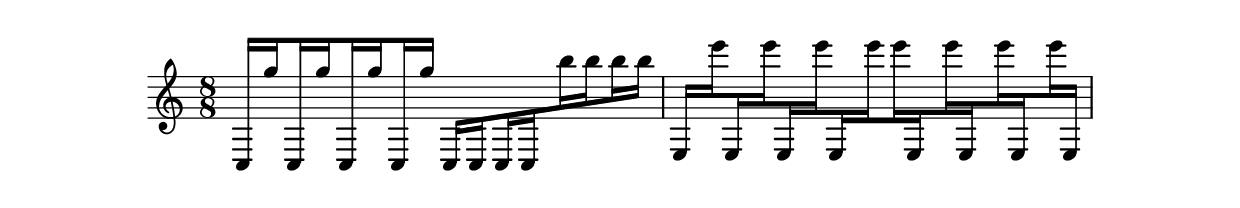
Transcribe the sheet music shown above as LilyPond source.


\version "2.4.0"
\header {
    
    texidoc = "In complex configurations of knee beaming, according to
Paul Roberts, the first stem of a beam determines the direction of the
beam, and as such the way that following (kneed) stems attach to the
beam. This is in disagreement with the current algorithm."
    
}

\score { 
\relative c'
	 {
	     \override Beam  #'auto-knee-gap = #7
	     \set subdivideBeams = ##t	     
	     \time 8/8
	      c,16[  g'''16  
	     c,,,16  g'''16 
	     c,,,16  g'''16 	     	     
	     c,,,16  g'''16 ]

	      c,,,16[ c c c
	      b'''   b b b]

	     \transpose c' a, { \relative b'' {  g,16[  g'''16  
	     g,,,16  g'''16 
	     g,,,16  g'''16 	     	     
	     g,,,16  g'''16
	     g g,,,
	     g''' g,,,
	     g''' g,,,
	     g''' g,,,]	    }  }
	     
	 }
\layout { raggedright = ##t} 

     }

